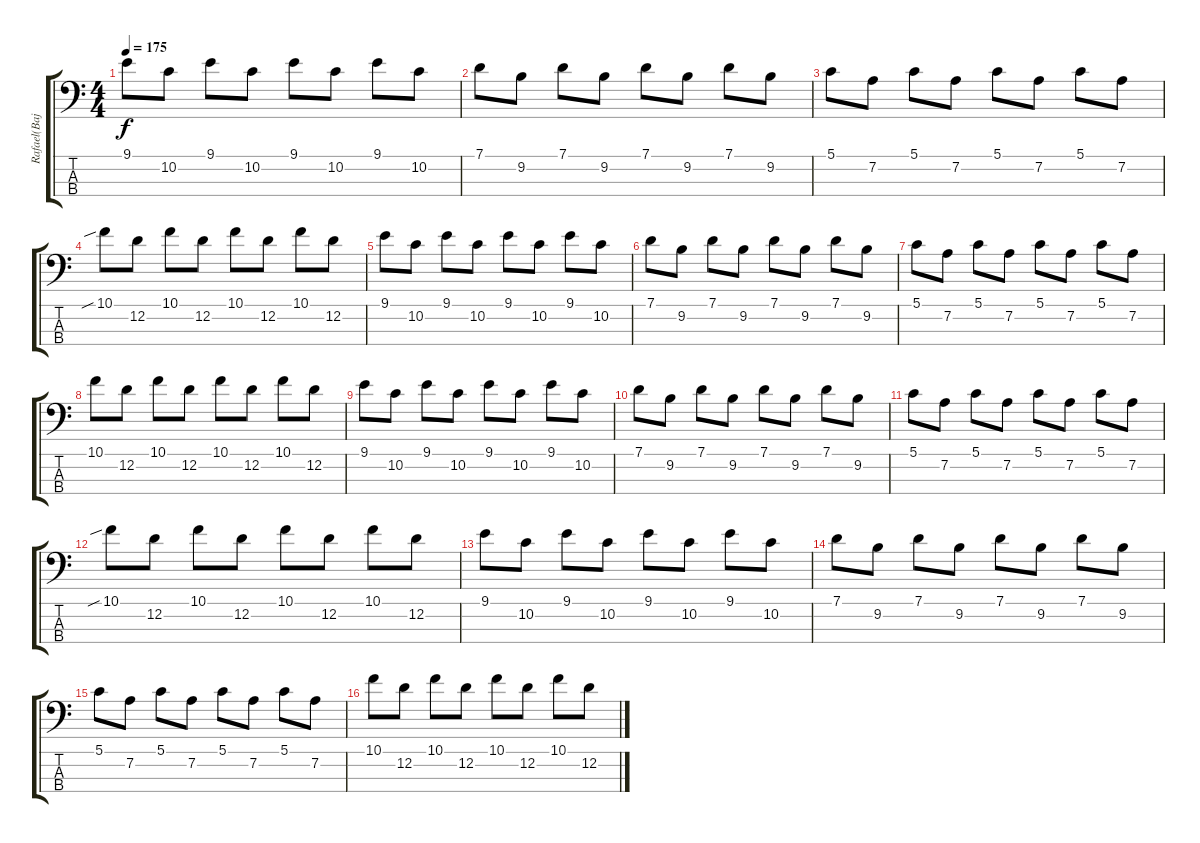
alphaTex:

\track ("Rafael(Bajo)" "Rafael(Baj") {instrument electricbassfinger}
\staff {score tabs}
\tuning (G2 D2 A1 E1) {hide}
\ts (4 4)
\tempo 175
\clef f4
\ks c
9.1.8{dy f} 10.2.8 9.1.8 10.2.8 9.1.8 10.2.8 9.1.8 10.2.8 |
7.1.8 9.2.8 7.1.8 9.2.8 7.1.8 9.2.8 7.1.8 9.2.8 |
5.1.8 7.2.8 5.1.8 7.2.8 5.1.8 7.2.8 5.1.8 7.2.8 |
10.1{sib}.8 12.2.8 10.1.8 12.2.8 10.1.8 12.2.8 10.1.8 12.2.8 |
9.1.8 10.2.8 9.1.8 10.2.8 9.1.8 10.2.8 9.1.8 10.2.8 |
7.1.8 9.2.8 7.1.8 9.2.8 7.1.8 9.2.8 7.1.8 9.2.8 |
5.1.8 7.2.8 5.1.8 7.2.8 5.1.8 7.2.8 5.1.8 7.2.8 |
10.1.8 12.2.8 10.1.8 12.2.8 10.1.8 12.2.8 10.1.8 12.2.8 |
9.1.8 10.2.8 9.1.8 10.2.8 9.1.8 10.2.8 9.1.8 10.2.8 |
7.1.8 9.2.8 7.1.8 9.2.8 7.1.8 9.2.8 7.1.8 9.2.8 |
5.1.8 7.2.8 5.1.8 7.2.8 5.1.8 7.2.8 5.1.8 7.2.8 |
10.1{sib}.8 12.2.8 10.1.8 12.2.8 10.1.8 12.2.8 10.1.8 12.2.8 |
9.1.8 10.2.8 9.1.8 10.2.8 9.1.8 10.2.8 9.1.8 10.2.8 |
7.1.8 9.2.8 7.1.8 9.2.8 7.1.8 9.2.8 7.1.8 9.2.8 |
5.1.8 7.2.8 5.1.8 7.2.8 5.1.8 7.2.8 5.1.8 7.2.8 |
10.1.8 12.2.8 10.1.8 12.2.8 10.1.8 12.2.8 10.1.8 12.2.8
